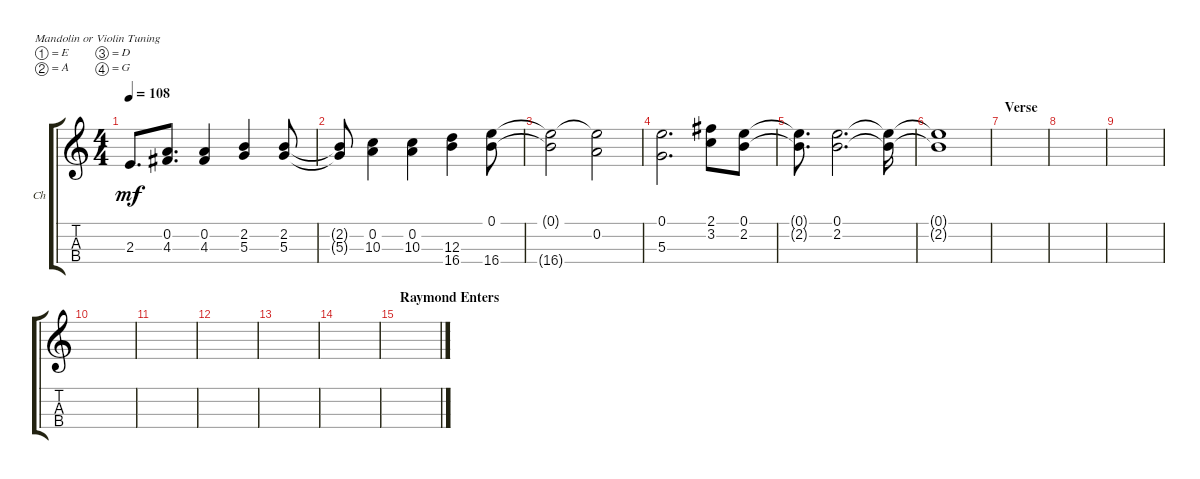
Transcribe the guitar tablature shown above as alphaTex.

\bracketExtendMode groupsimilarinstruments
\firstSystemTrackNameOrientation horizontal
\otherSystemsTrackNameOrientation horizontal
\track ("Christin`s Vocal" "Ch") {instrument violin}
\staff {score tabs}
\tuning (E5 A4 D4 G3)
\ts (4 4)
\tempo 108
\clef g2
\scale
0.333333
\ks c
2.3.8{d dy mf} (4.3 0.2).8{d} (4.3 0.2).4 (5.3 2.2).4 (5.3 2.2).8 |
\scale
0.333333 (5.3{t} 2.2{t}).8 (0.2 10.3).4 (0.2 10.3).4 (12.3 16.4).4 (0.1 16.4).8 |
\scale
0.333333 (0.1{t} 16.4{t}).2 (0.1{t} 0.2).2 |
\scale
0.333333 (0.1 5.3).2{d} (3.2 2.1).8 (2.2 0.1).8 |
\scale
0.333333 (2.2{t} 0.1{t}).8{d} (2.2 0.1).2{d} (2.2{t} 0.1{t}).16 |
\scale
0.333333 (2.2{t} 0.1{t}).1 |
\section ("" "Verse")
\scale
0.333333 |
\scale
0.333333 |
\scale
0.333333 |
\scale
0.333333 |
\scale
0.333333 |
\scale
0.333333 |
\scale
0.333333 |
\scale
0.333333 |
\section ("" "Raymond Enters")
